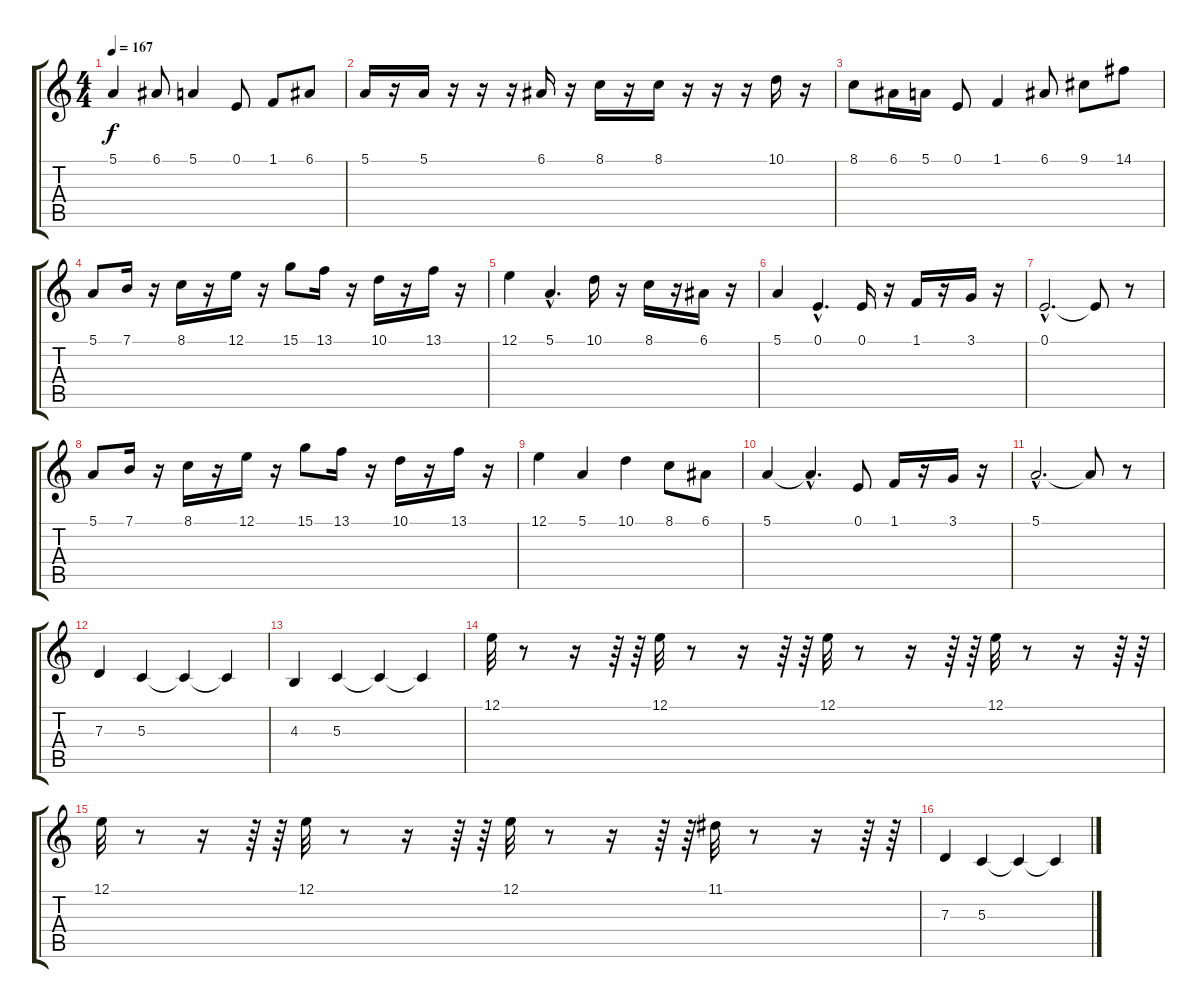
\track "" {instrument trumpet}
\staff {score tabs}
\tuning (E4 B3 G3 D3 A2 E2) {hide}
\ts (4 4)
\tempo 167
\clef g2
\ks c
5.1.4{dy f} 6.1.8 5.1.4 0.1.8 1.1.8 6.1.8 |
5.1.16 r.16 5.1.16 r.16 r.16 r.16 6.1.16 r.16 8.1.16 r.16 8.1.16 r.16 r.16 r.16 10.1.16 r.16 |
8.1.8 6.1.16 5.1.16 0.1.8 1.1.4 6.1.8 9.1.8 14.1.8 |
5.1.8 7.1.16 r.16 8.1.16 r.16 12.1.16 r.16 15.1.8 13.1.16 r.16 10.1.16 r.16 13.1.16 r.16 |
12.1.4 5.1{hac}.4{d} 10.1.16 r.16 8.1.16 r.16 6.1.16 r.16 |
5.1.4 0.1{hac}.4{d} 0.1.16 r.16 1.1.16 r.16 3.1.16 r.16 |
0.1{hac}.2{d} 0.1{t}.8 r.8 |
5.1.8 7.1.16 r.16 8.1.16 r.16 12.1.16 r.16 15.1.8 13.1.16 r.16 10.1.16 r.16 13.1.16 r.16 |
12.1.4 5.1.4 10.1.4 8.1.8 6.1.8 |
5.1.4 5.1{hac t}.4{d} 0.1.8 1.1.16 r.16 3.1.16 r.16 |
5.1{hac}.2{d} 5.1{t}.8 r.8 |
7.3.4{volume 11 instrument stringensemble1} 5.3.4 5.3{t}.4 5.3{t}.4 |
4.3.4 5.3.4 5.3{t}.4 5.3{t}.4 |
12.1.32 r.8 r.16 r.64 r.64 12.1.32 r.8 r.16 r.64 r.64 12.1.32 r.8 r.16 r.64 r.64 12.1.32 r.8 r.16 r.64 r.64 |
12.1.32 r.8 r.16 r.64 r.64 12.1.32 r.8 r.16 r.64 r.64 12.1.32 r.8 r.16 r.64 r.64 11.1.32 r.8 r.16 r.64 r.64 |
7.3.4 5.3.4 5.3{t}.4 5.3{t}.4
